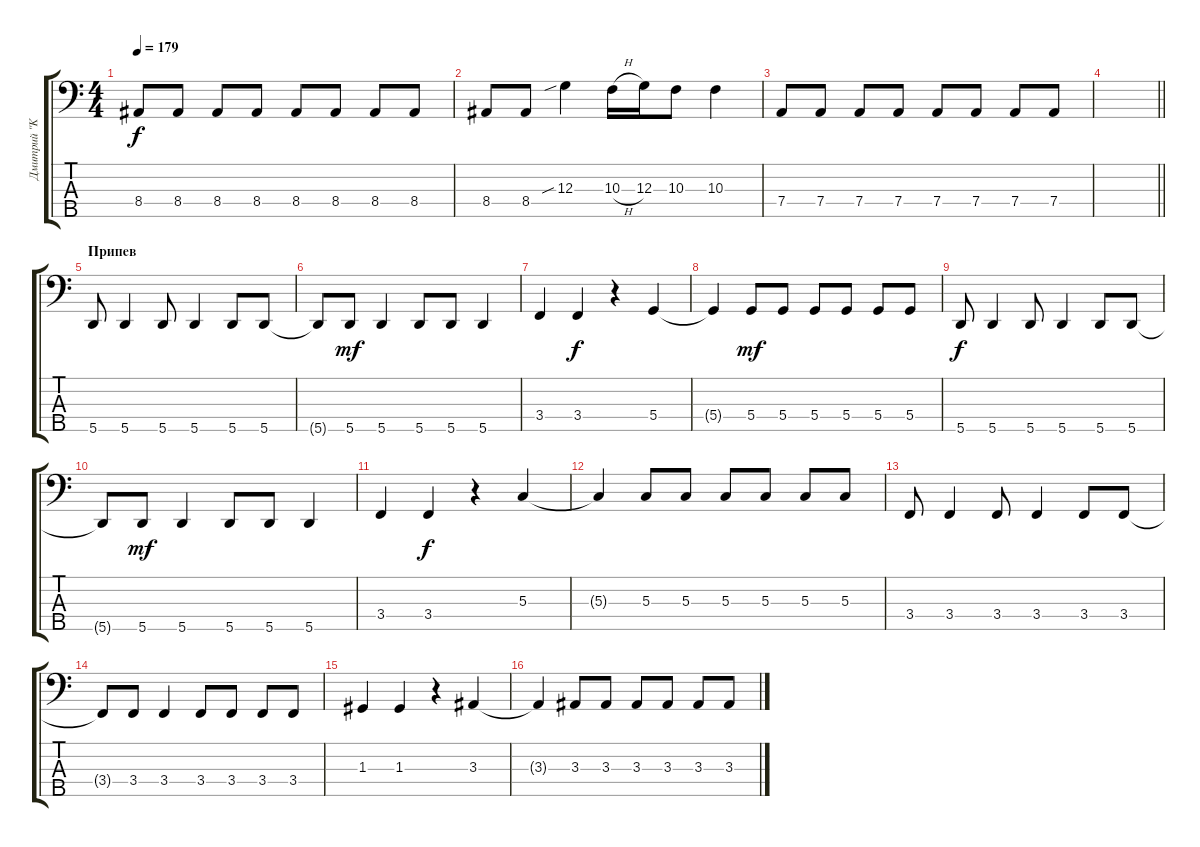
\track ("Дмитрий \"Kawazu\" Голяшев" "Дмитрий \"K") {instrument electricbassfinger}
\staff {score tabs}
\tuning (F2 C2 G1 D1 A0) {hide}
\ts (4 4)
\tempo 179
\clef f4
\ks c
8.4.8{dy f} 8.4.8 8.4.8 8.4.8 8.4.8 8.4.8 8.4.8 8.4.8 |
8.4.8 8.4.8 12.3{sib}.4 10.3{h}.16 12.3.16 10.3.8 10.3.4 |
7.4.8 7.4.8 7.4.8 7.4.8 7.4.8 7.4.8 7.4.8 7.4.8 |
\barLineRight lightlight
|
\section ("" "Припев")
5.5.8 5.5.4 5.5.8 5.5.4 5.5.8 5.5.8 |
5.5{t}.8 5.5.8{dy mf} 5.5.4 5.5.8 5.5.8 5.5.4 |
3.4.4 3.4.4{dy f} r.4 5.4.4 |
5.4{t}.4 5.4.8{dy mf} 5.4.8 5.4.8 5.4.8 5.4.8 5.4.8 |
5.5.8{dy f} 5.5.4 5.5.8 5.5.4 5.5.8 5.5.8 |
5.5{t}.8 5.5.8{dy mf} 5.5.4 5.5.8 5.5.8 5.5.4 |
3.4.4 3.4.4{dy f} r.4 5.3.4 |
5.3{t}.4 5.3.8 5.3.8 5.3.8 5.3.8 5.3.8 5.3.8 |
3.4.8 3.4.4 3.4.8 3.4.4 3.4.8 3.4.8 |
3.4{t}.8 3.4.8 3.4.4 3.4.8 3.4.8 3.4.8 3.4.8 |
1.3.4 1.3.4 r.4 3.3.4 |
3.3{t}.4 3.3.8 3.3.8 3.3.8 3.3.8 3.3.8 3.3.8
